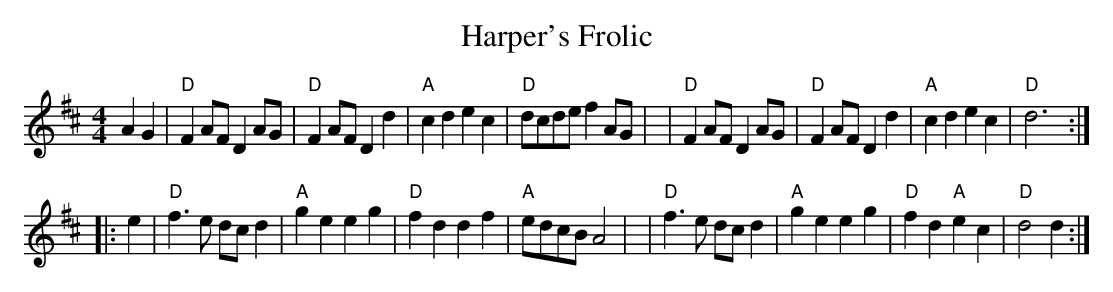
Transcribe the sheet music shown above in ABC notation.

X:1
T:Harper's Frolic
M:4/4
L:1/4
K:D
AG | "D" F A/F/ D A/G/ | "D" F A/F/ Dd | "A" cdec | "D" d/c/d/e/ f A/G/ |\
   | "D" F A/F/ D A/G/ | "D" F A/F/ Dd | "A" cdec | "D" d3 :|
|: e | "D" f>e d/c/ d | "A" geeg | "D" fddf | "A" e/d/c/B/ A2 |\
     | "D" f>e d/c/ d | "A" geeg | "D" fd "A" ec | "D" d2 d :|
